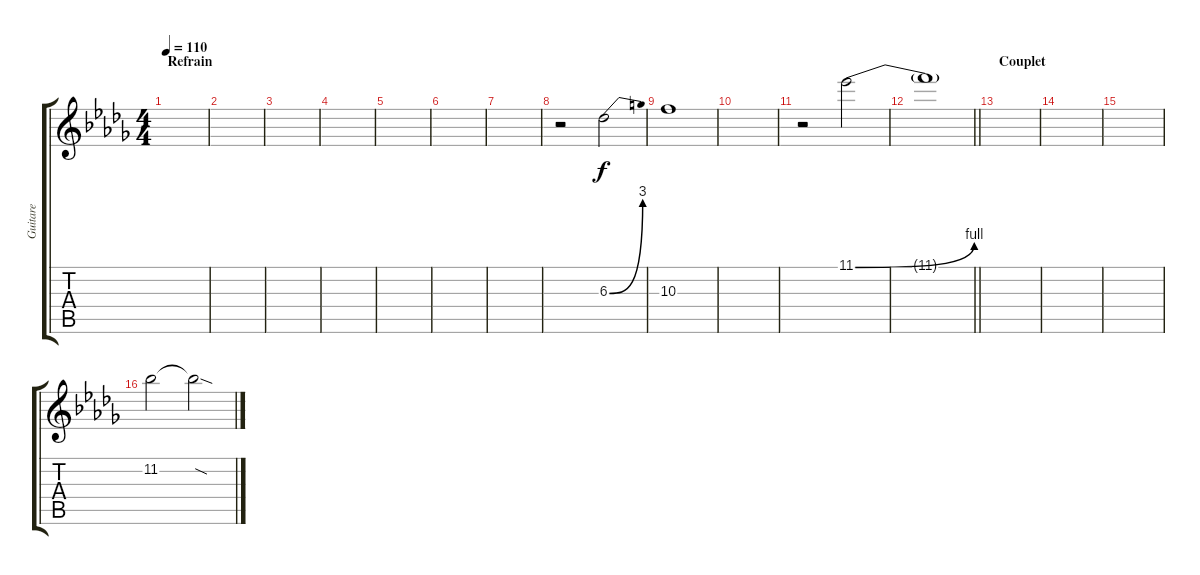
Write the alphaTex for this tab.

\track ("Guitare" "Guitare") {instrument overdrivenguitar}
\staff {score tabs}
\tuning (E4 B3 G3 D3 A2 E2) {hide}
\ts (4 4)
\section ("" "Refrain")
\tempo 110
\clef g2
\ks bbminor
|
|
|
|
|
|
|
r.2 6.3{be (bend 0 0 60 12)}.2 |
10.3.1 |
|
r.2 11.1{be (bend 0 0 60 4)}.2 |
\barLineRight lightlight
11.1{t}.1 |
\section ("" "Couplet")
|
|
|
11.2.2 11.2{sod t}.2
